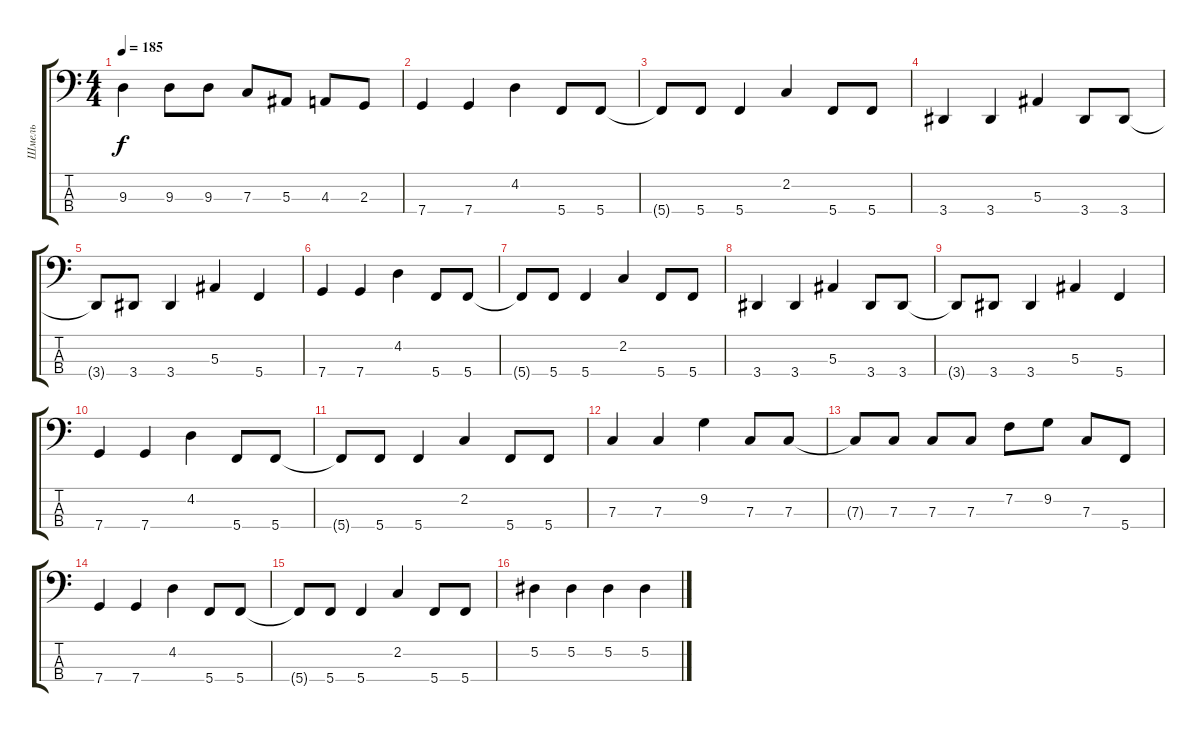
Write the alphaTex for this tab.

\track ("Шмель" "Шмель") {instrument electricbassfinger}
\staff {score tabs}
\tuning (Eb2 Bb1 F1 C1) {hide}
\ts (4 4)
\tempo 185
\clef f4
\ks c
9.3.4{dy f} 9.3.8 9.3.8 7.3.8 5.3.8 4.3.8 2.3.8 |
7.4.4 7.4.4 4.2.4 5.4.8 5.4.8 |
5.4{t}.8 5.4.8 5.4.4 2.2.4 5.4.8 5.4.8 |
3.4.4 3.4.4 5.3.4 3.4.8 3.4.8 |
3.4{t}.8 3.4.8 3.4.4 5.3.4 5.4.4 |
7.4.4 7.4.4 4.2.4 5.4.8 5.4.8 |
5.4{t}.8 5.4.8 5.4.4 2.2.4 5.4.8 5.4.8 |
3.4.4 3.4.4 5.3.4 3.4.8 3.4.8 |
3.4{t}.8 3.4.8 3.4.4 5.3.4 5.4.4 |
7.4.4 7.4.4 4.2.4 5.4.8 5.4.8 |
5.4{t}.8 5.4.8 5.4.4 2.2.4 5.4.8 5.4.8 |
7.3.4 7.3.4 9.2.4 7.3.8 7.3.8 |
7.3{t}.8 7.3.8 7.3.8 7.3.8 7.2.8 9.2.8 7.3.8 5.4.8 |
7.4.4 7.4.4 4.2.4 5.4.8 5.4.8 |
5.4{t}.8 5.4.8 5.4.4 2.2.4 5.4.8 5.4.8 |
5.2.4 5.2.4 5.2.4 5.2.4
